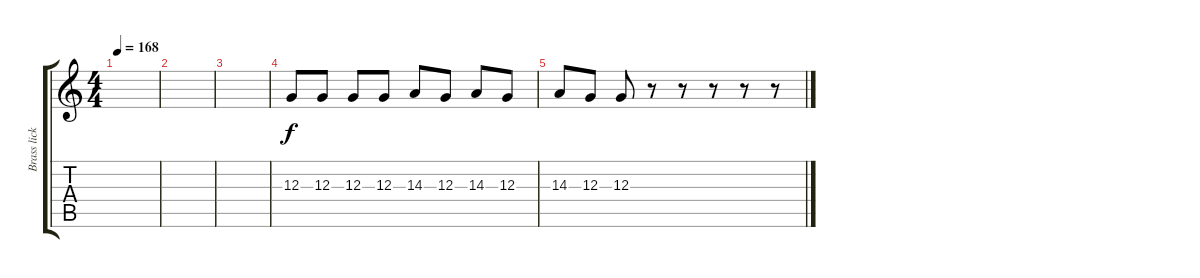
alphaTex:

\track ("Brass licks" "Brass lick") {instrument trumpet}
\staff {score tabs}
\tuning (E4 B3 G3 D3 A2 E2) {hide}
\ts (4 4)
\tempo 168
\clef g2
\ks c
|
|
|
12.3.8 12.3.8 12.3.8 12.3.8 14.3.8 12.3.8 14.3.8 12.3.8 |
14.3.8 12.3.8 12.3.8 r.8 r.8 r.8 r.8 r.8
